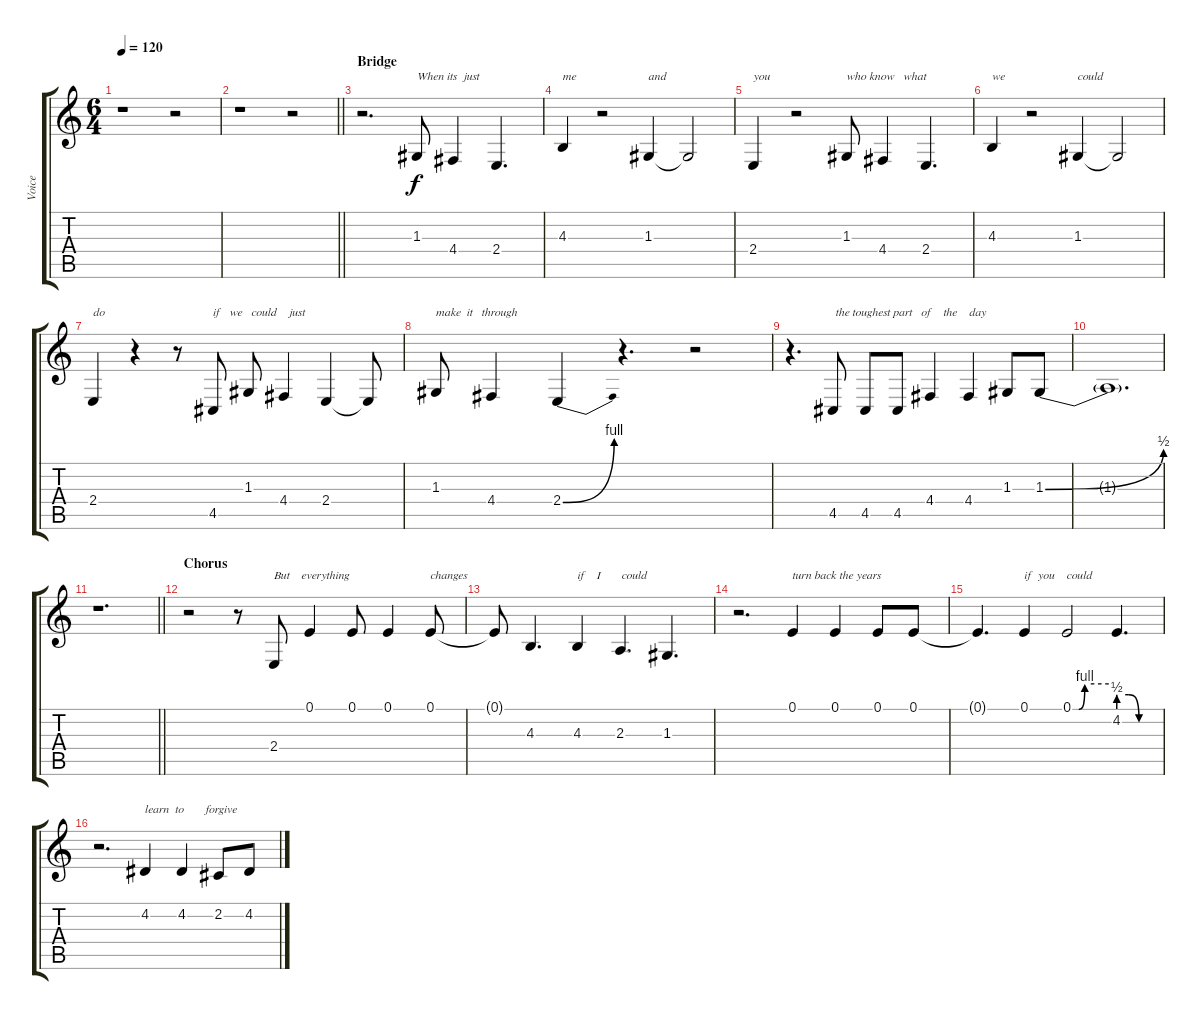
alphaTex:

\track ("Voice" "Voice") {instrument lead2sawtooth}
\staff {score tabs}
\tuning (E4 B3 G3 D3 A2 E2) {hide}
\ts (6 4)
\tempo 120
\clef g2
\ks c
r.1{dy f} r.2 |
\barLineRight lightlight
r.1 r.2 |
\section ("" "Bridge")
r.2{d volume 12 instrument lead2sawtooth} 1.3.8{txt "When its  just"} 4.4.4 2.4.4{d} |
4.3.4{txt "me"} r.2 1.3.4{txt "and"} 1.3{t}.2 |
2.4.4{txt "you"} r.2 1.3.8{txt "who know   what"} 4.4.4 2.4.4{d} |
4.3.4{txt "we"} r.2 1.3.4{txt "could"} 1.3{t}.2 |
2.4.4{txt "do"} r.4 r.8 4.5.8{txt "if   we   could    just"} 1.3.8 4.4.4 2.4.4 2.4{t}.8 |
1.3.8{txt "make  it   through"} 4.4.4 2.4{be (bend 0 0 60 4)}.4 r.4{d} r.2 |
r.4{d} 4.5.8{txt " the toughest part   of    the    day"} 4.5.8 4.5.8 4.4.4 4.4.4 1.3.8 1.3{be (bend 0 0 60 2)}.8 |
1.3{t}.1{d} |
\barLineRight lightlight
r.1{d} |
\section ("" "Chorus")
r.2{volume 16 instrument lead2sawtooth} r.8 2.4.8{txt "But    everything"} 0.1.4 0.1.8 0.1.4 0.1.8{txt "changes"} |
0.1{t}.8 4.3.4{d} 4.3.4{txt "if    I       could"} 2.3.4{d} 1.3.4{d} |
r.2{d} 0.1.4{txt "turn back the years"} 0.1.4 0.1.8 0.1.8 |
0.1{t}.4{d} 0.1.4{txt "if  you    could"} 0.1{be (custom 0 0 10 0 20 4 60 4)}.2 4.2{be (custom 0 2 15 2 30 0 60 0)}.4{d} |
r.2{d} 4.2.4{txt "learn  to       forgive"} 4.2.4 2.2.8 4.2.8
